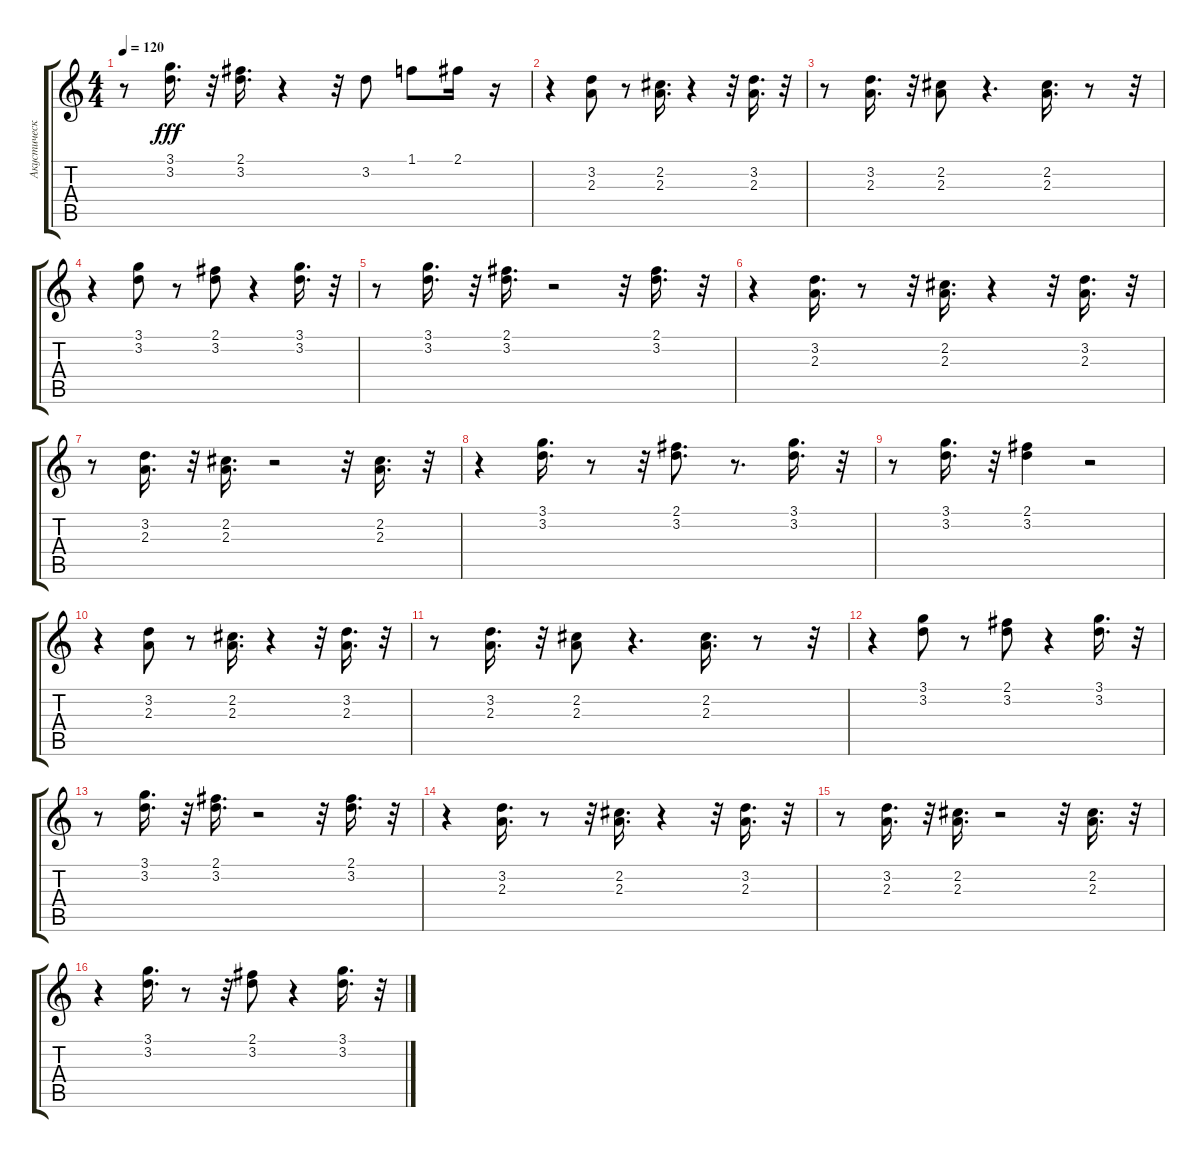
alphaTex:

\track ("Акустический Гранд Роял" "Акустическ") {instrument distortionguitar}
\staff {score tabs}
\tuning (E4 B3 G3 D3 A2 E2) {hide}
\ts (4 4)
\tempo 120
\clef g2
\ks c
r.8{dy fff} (3.1 3.2).16{d} r.32 (2.1 3.2).16{d} r.4 r.32 3.2.8 1.1.8 2.1.16 r.16 |
r.4 (3.2 2.3).8 r.8 (2.2 2.3).16{d} r.4 r.32 (3.2 2.3).16{d} r.32 |
r.8 (3.2 2.3).16{d} r.32 (2.2 2.3).8 r.4{d} (2.2 2.3).16{d} r.8 r.32 |
r.4 (3.1 3.2).8 r.8 (2.1 3.2).8 r.4 (3.1 3.2).16{d} r.32 |
r.8 (3.1 3.2).16{d} r.32 (2.1 3.2).16{d} r.2 r.32 (2.1 3.2).16{d} r.32 |
r.4 (3.2 2.3).16{d} r.8 r.32 (2.2 2.3).16{d} r.4 r.32 (3.2 2.3).16{d} r.32 |
r.8 (3.2 2.3).16{d} r.32 (2.2 2.3).16{d} r.2 r.32 (2.2 2.3).16{d} r.32 |
r.4 (3.1 3.2).16{d} r.8 r.32 (2.1 3.2).8{d} r.8{d} (3.1 3.2).16{d} r.32 |
r.8 (3.1 3.2).16{d} r.32 (2.1 3.2).4 r.2 |
r.4 (3.2 2.3).8 r.8 (2.2 2.3).16{d} r.4 r.32 (3.2 2.3).16{d} r.32 |
r.8 (3.2 2.3).16{d} r.32 (2.2 2.3).8 r.4{d} (2.2 2.3).16{d} r.8 r.32 |
r.4 (3.1 3.2).8 r.8 (2.1 3.2).8 r.4 (3.1 3.2).16{d} r.32 |
r.8 (3.1 3.2).16{d} r.32 (2.1 3.2).16{d} r.2 r.32 (2.1 3.2).16{d} r.32 |
r.4 (3.2 2.3).16{d} r.8 r.32 (2.2 2.3).16{d} r.4 r.32 (3.2 2.3).16{d} r.32 |
r.8 (3.2 2.3).16{d} r.32 (2.2 2.3).16{d} r.2 r.32 (2.2 2.3).16{d} r.32 |
r.4 (3.1 3.2).16{d} r.8 r.32 (2.1 3.2).8 r.4 (3.1 3.2).16{d} r.32
